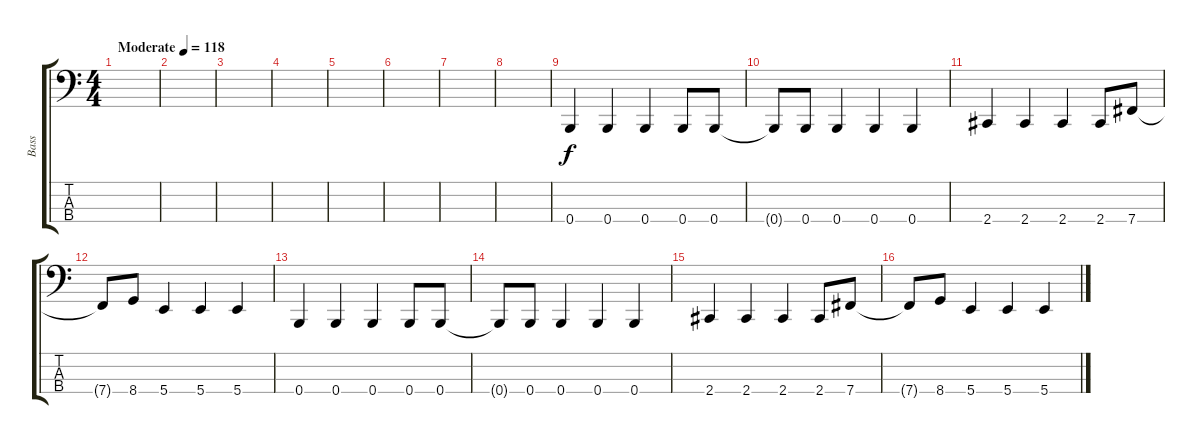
\track ("Bass" "Bass") {instrument electricbassfinger}
\staff {score tabs}
\tuning (E2 B1 Gb1 B0) {hide}
\ts (4 4)
\tempo (118 "Moderate")
\clef f4
\ks c
|
|
|
|
|
|
|
|
0.4.4 0.4.4 0.4.4 0.4.8 0.4.8 |
0.4{t}.8 0.4.8 0.4.4 0.4.4 0.4.4 |
2.4.4 2.4.4 2.4.4 2.4.8 7.4.8 |
7.4{t}.8 8.4.8 5.4.4 5.4.4 5.4.4 |
0.4.4 0.4.4 0.4.4 0.4.8 0.4.8 |
0.4{t}.8 0.4.8 0.4.4 0.4.4 0.4.4 |
2.4.4 2.4.4 2.4.4 2.4.8 7.4.8 |
7.4{t}.8 8.4.8 5.4.4 5.4.4 5.4.4
